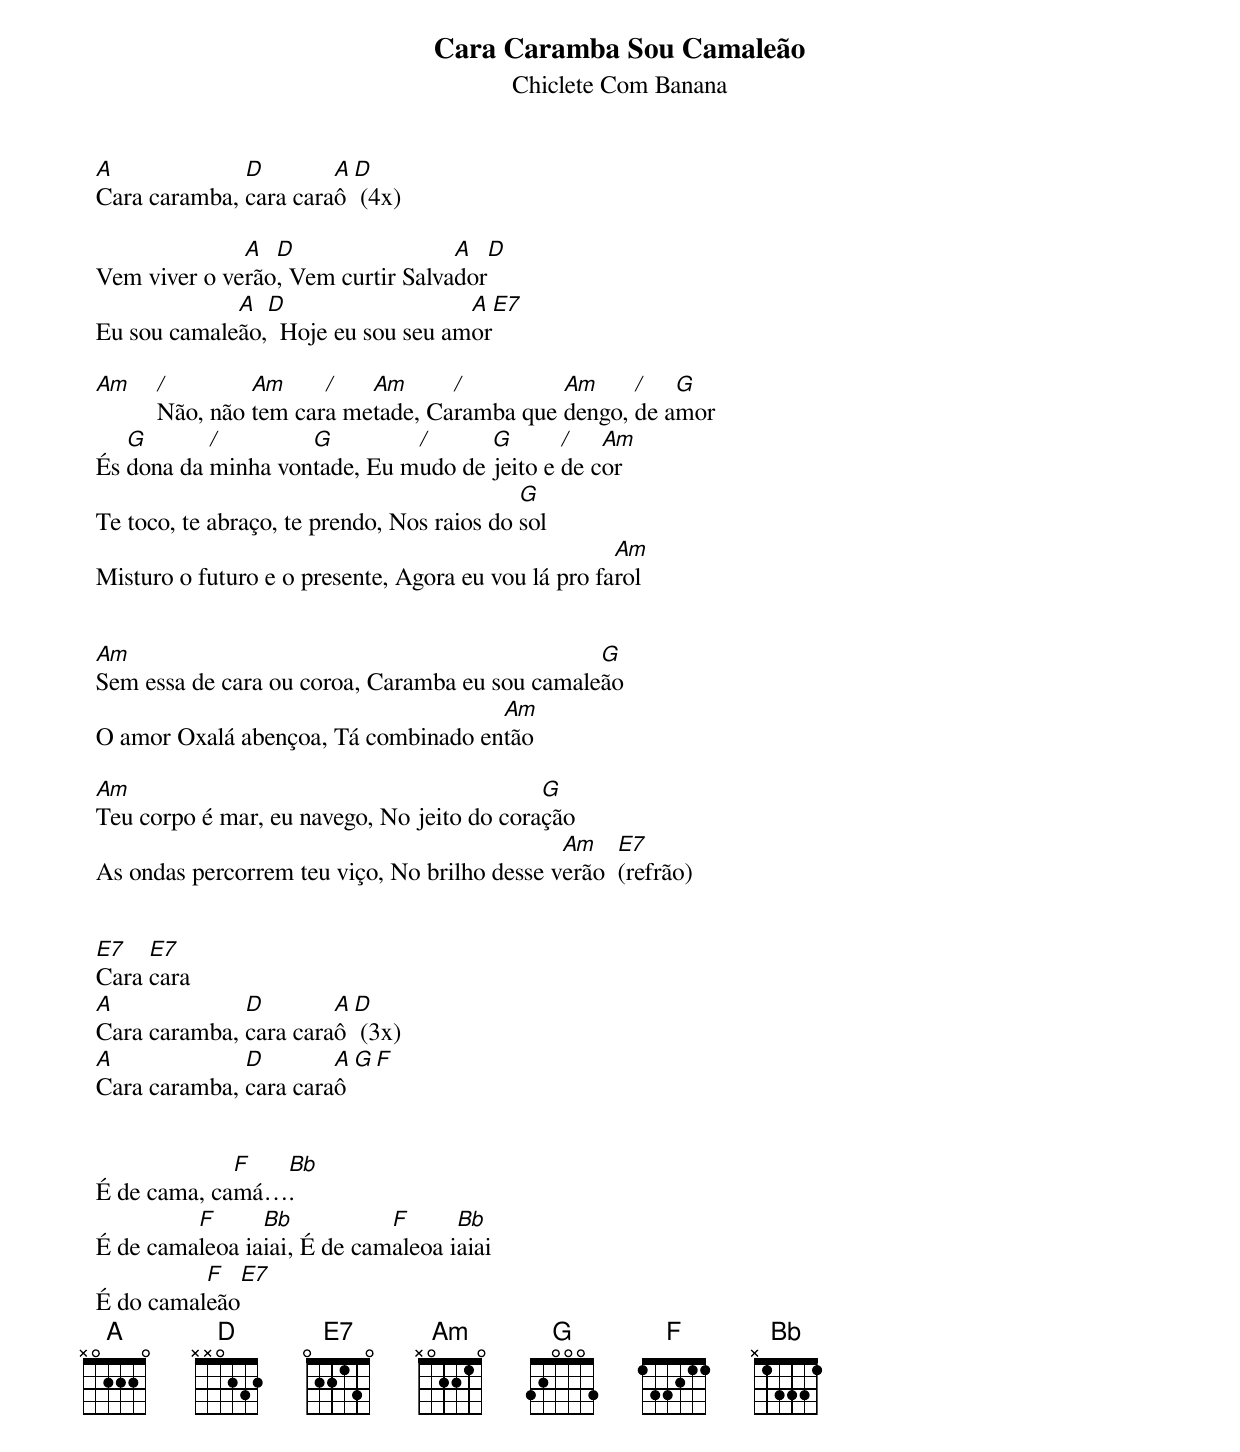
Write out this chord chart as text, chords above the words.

Cara Caramba Sou Camaleão
Chiclete Com Banana

  A             D        A D
  Cara caramba, cara caraô  (4x)

                A  D                 A    D
  Vem viver o verão, Vem curtir Salvador
               A  D                   A  E7
  Eu sou camaleão,  Hoje eu sou seu amor

  Am  /        Am     /   Am      /         Am     /   G
      Não, não tem cara metade, Caramba que dengo, de amor
     G       /        G         /      G       /   Am
  És dona da minha vontade, Eu mudo de jeito e de cor
                                              G
  Te toco, te abraço, te prendo, Nos raios do sol
                                                       Am
  Misturo o futuro e o presente, Agora eu vou lá pro farol


  Am                                              G
  Sem essa de cara ou coroa, Caramba eu sou camaleão
                                       Am
  O amor Oxalá abençoa, Tá combinado então

  Am                                          G
  Teu corpo é mar, eu navego, No jeito do coração
                                                Am    E7
  As ondas percorrem teu viço, No brilho desse verão  (refrão)


  E7   E7
  Cara cara
  A             D        A D
  Cara caramba, cara caraô  (3x)
  A             D        A G F
  Cara caramba, cara caraô


               F  Bb
  É de cama, camá….
           F      Bb           F      Bb
  É de camaleoa iaiai, É de camaleoa iaiai
            F  E7
  É do camaleão
